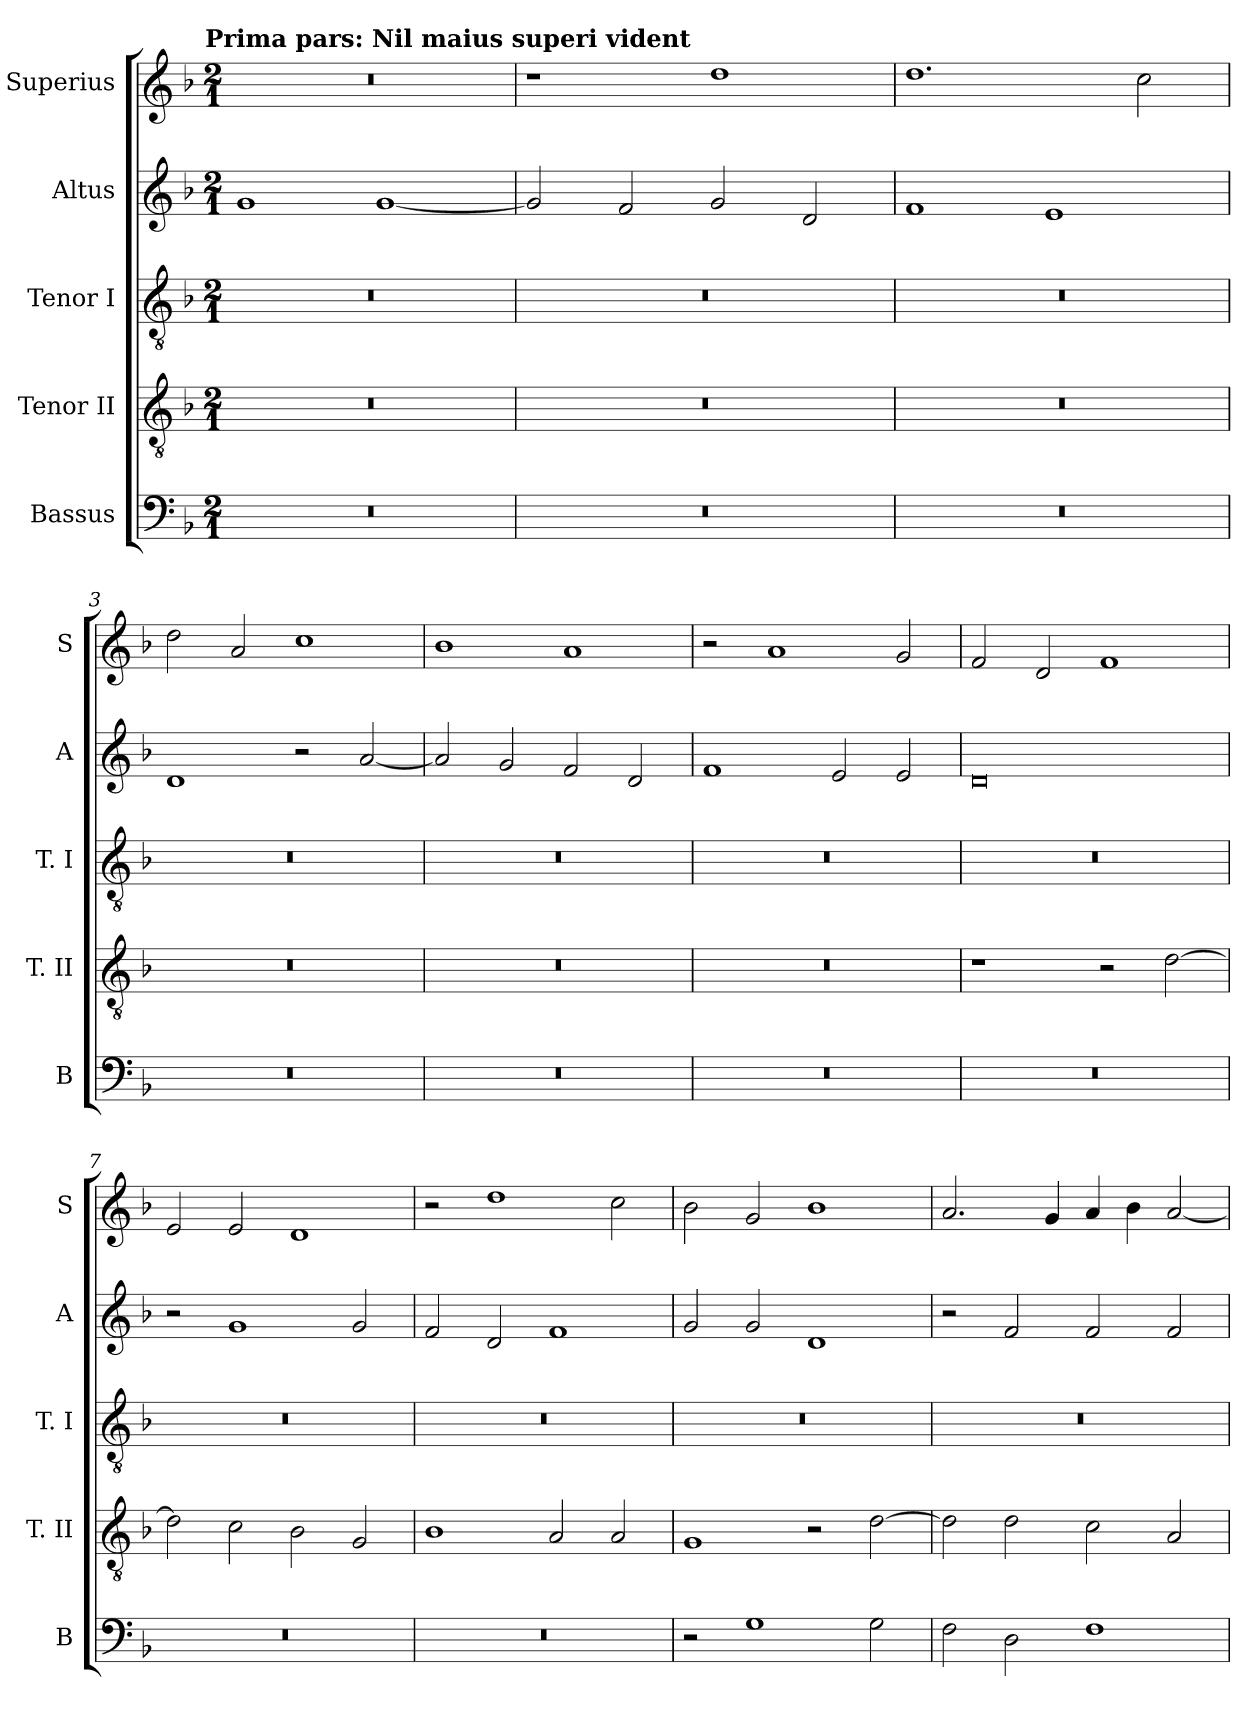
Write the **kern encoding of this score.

**kern	**kern	**kern	**kern	**kern
*part5	*part4	*part3	*part2	*part1
*staff5	*staff4	*staff3	*staff2	*staff1
*I"Bassus	*I"Tenor II	*I"Tenor I	*I"Altus	*I"Superius
*I'B	*I'T. II	*I'T. I	*I'A	*I'S
*clefF4	*clefGv2	*clefGv2	*clefG2	*clefG2
*k[b-]	*k[b-]	*k[b-]	*k[b-]	*k[b-]
*F:	*F:	*F:	*F:	*F:
!!LO:TX:omd:t=Prima pars&colon; Nil maius superi vident
*M2/1	*M2/1	*M2/1	*M2/1	*M2/1
=	=	=	=	=
0r	0r	0r	1g	0r
.	.	.	[1g	.
=1	=1	=1	=1	=1
0r	0r	0r	2g]	1r
.	.	.	2f	.
.	.	.	2g	1dd
.	.	.	2d	.
=2	=2	=2	=2	=2
0r	0r	0r	1f	1.dd
.	.	.	1e	.
.	.	.	.	2cc
=3	=3	=3	=3	=3
0r	0r	0r	1d	2dd
.	.	.	.	2a
.	.	.	2r	1cc
.	.	.	[2a	.
=4	=4	=4	=4	=4
0r	0r	0r	2a]	1b-
.	.	.	2g	.
.	.	.	2f	1a
.	.	.	2d	.
=5	=5	=5	=5	=5
0r	0r	0r	1f	2r
.	.	.	.	1a
.	.	.	2e	.
.	.	.	2e	2g
=6	=6	=6	=6	=6
0r	1r	0r	0d	2f
.	.	.	.	2d
.	2r	.	.	1f
.	[2d	.	.	.
=7	=7	=7	=7	=7
0r	2d]	0r	2r	2e
.	2c	.	1g	2e
.	2B-	.	.	1d
.	2G	.	2g	.
=8	=8	=8	=8	=8
0r	1B-	0r	2f	2r
.	.	.	2d	1dd
.	2A	.	1f	.
.	2A	.	.	2cc
=9	=9	=9	=9	=9
2r	1G	0r	2g	2b-
1G	.	.	2g	2g
.	2r	.	1d	1b-
2G	[2d	.	.	.
=10	=10	=10	=10	=10
2F	2d]	0r	2r	2.a
2D	2d	.	2f	.
.	.	.	.	4g
1F	2c	.	2f	4a
.	.	.	.	4b-
.	2A	.	2f	[2a
=	=	=	=	=
*-	*-	*-	*-	*-
